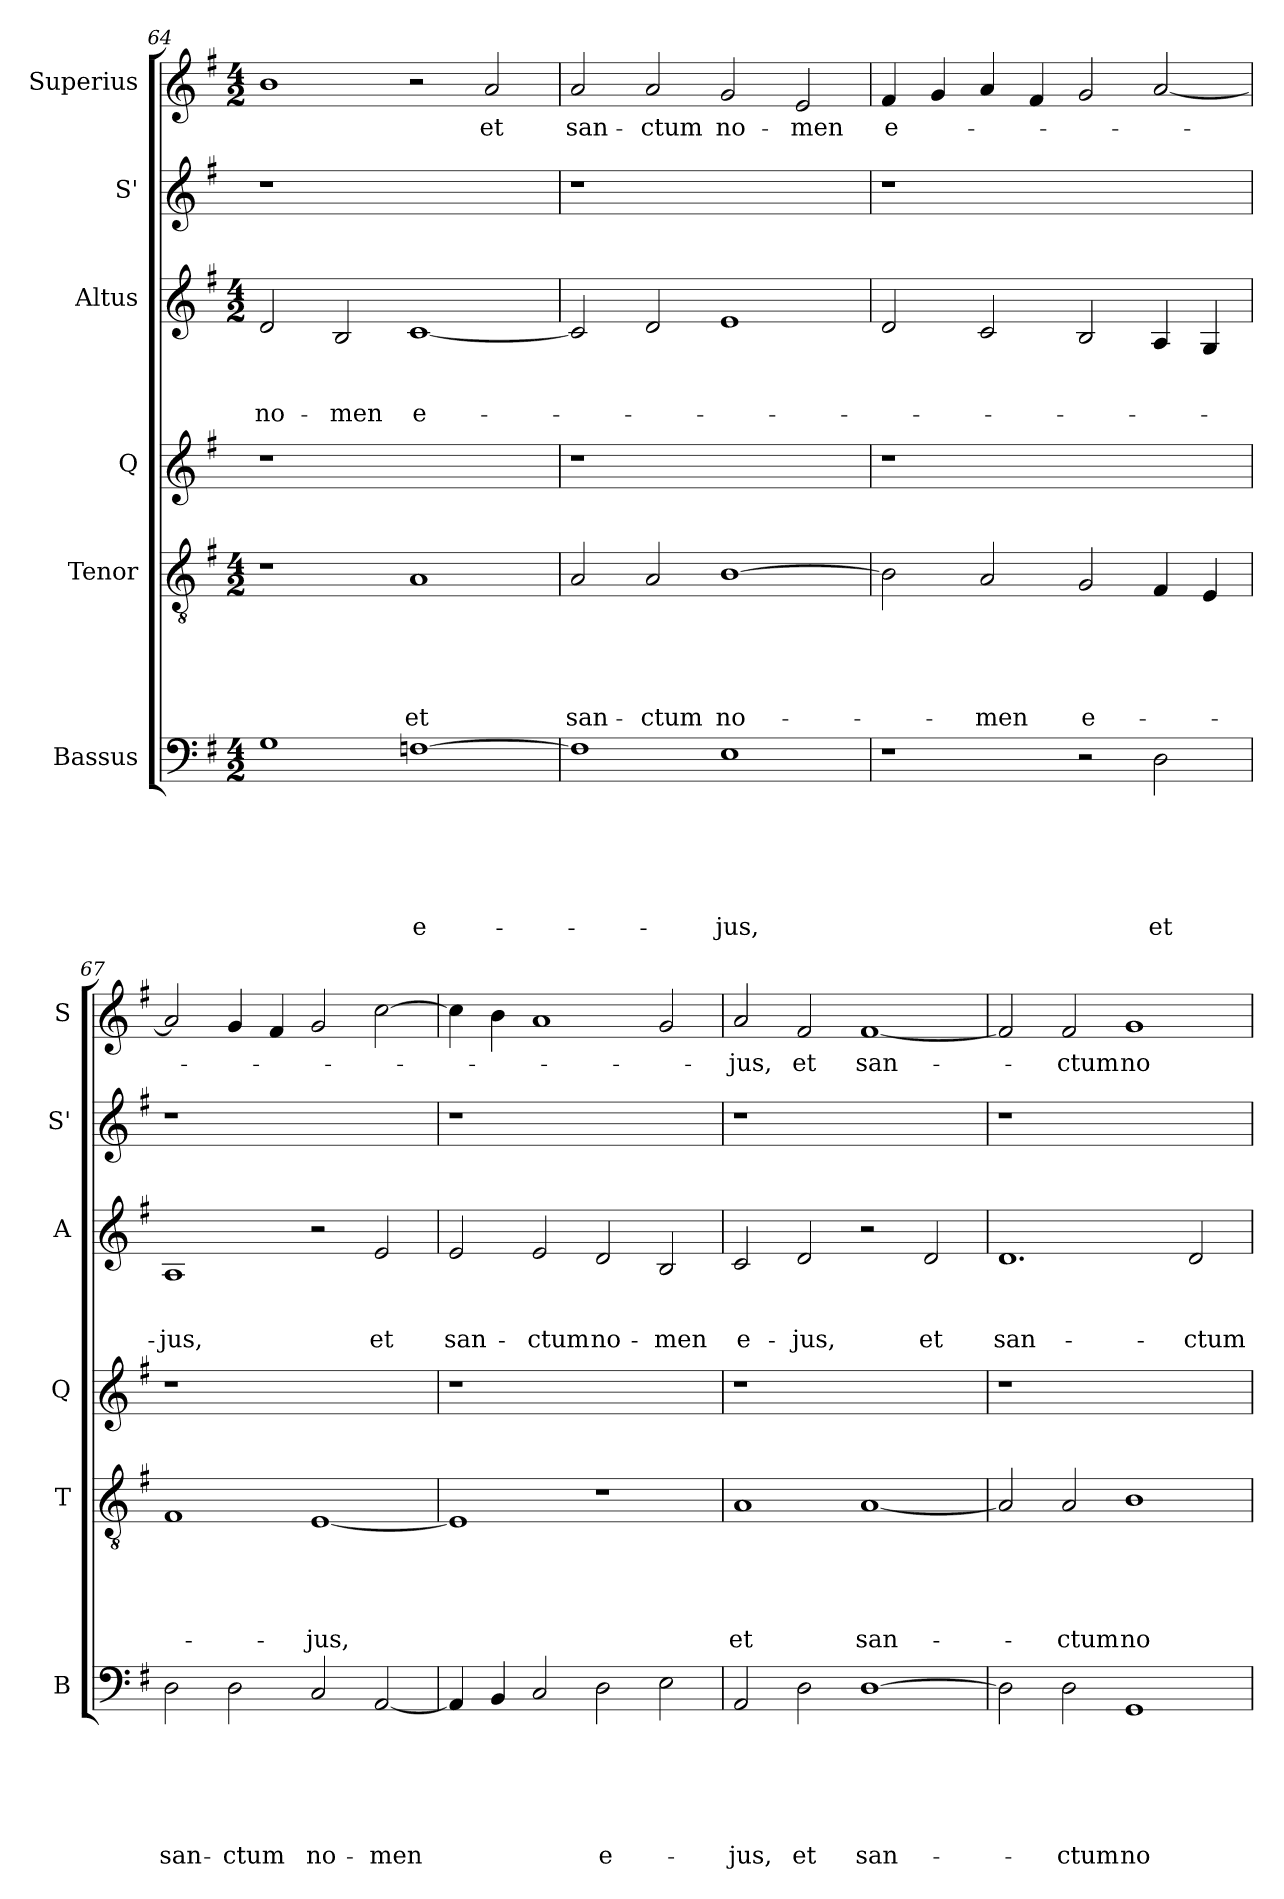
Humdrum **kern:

**kern	**text	**text	**text	**text	**text	**text	**kern	**text	**text	**text	**text	**text	**kern	**kern	**text	**text	**text	**kern	**kern	**text
*part6	*part6	*part6	*part6	*part6	*part6	*part6	*part5	*part5	*part5	*part5	*part5	*part5	*part4	*part3	*part3	*part3	*part3	*part2	*part1	*part1
*staff6	*staff6	*staff6	*staff6	*staff6	*staff6	*staff6	*staff5	*staff5	*staff5	*staff5	*staff5	*staff5	*staff4	*staff3	*staff3	*staff3	*staff3	*staff2	*staff1	*staff1
*I"Bassus	*	*	*	*	*	*	*I"Tenor	*	*	*	*	*	*I"Q	*I"Altus	*	*	*	*I"S'	*I"Superius	*
*I'B	*	*	*	*	*	*	*I'T	*	*	*	*	*	*I'Q	*I'A	*	*	*	*I'S'	*I'S	*
*clefF4	*	*	*	*	*	*	*clefGv2	*	*	*	*	*	*clefG2	*clefG2	*	*	*	*clefG2	*clefG2	*
*k[f#]	*	*	*	*	*	*	*k[f#]	*	*	*	*	*	*k[f#]	*k[f#]	*	*	*	*k[f#]	*k[f#]	*
*G:	*	*	*	*	*	*	*G:	*	*	*	*	*	*G:	*G:	*	*	*	*G:	*G:	*
*M4/2	*	*	*	*	*	*	*M4/2	*	*	*	*	*	*	*M4/2	*	*	*	*	*M4/2	*
=64	=64	=64	=64	=64	=64	=64	=64	=64	=64	=64	=64	=64	=64	=64	=64	=64	=64	=64	=64	=64
!	!	!	!	!	!	!	!	!	!	!	!	!	!	!	!	!	!LO:LY:b	!	!	!
1G	.	.	.	.	.	.	1r	.	.	.	.	.	1r	2d/	.	.	no-	1r	1b	.
!	!	!	!	!	!	!	!	!	!	!	!	!	!	!	!	!	!LO:LY:b	!	!	!
.	.	.	.	.	.	.	.	.	.	.	.	.	.	2B/	.	.	-men	.	.	.
!	!	!	!	!	!	!LO:LY:b:rj	!	!	!	!	!	!LO:LY:b	!	!	!	!	!LO:LY:b:rj	!	!	!
[>1Fn	.	.	.	.	.	e-	1A	.	.	.	.	et	1ryy	[<1c	.	.	e-	1ryy	2r	.
!	!	!	!	!	!	!	!	!	!	!	!	!	!	!	!	!	!	!	!	!LO:LY:b
.	.	.	.	.	.	.	.	.	.	.	.	.	.	.	.	.	.	.	2a/	et
=65	=65	=65	=65	=65	=65	=65	=65	=65	=65	=65	=65	=65	=65	=65	=65	=65	=65	=65	=65	=65
!	!	!	!	!	!	!	!	!	!	!	!	!LO:LY:b	!	!	!	!	!	!	!	!LO:LY:b
1F]	.	.	.	.	.	.	2A/	.	.	.	.	san-	1r	2c/]	.	.	.	1r	2a/	san-
!	!	!	!	!	!	!	!	!	!	!	!	!LO:LY:b	!	!	!	!	!	!	!	!LO:LY:b
.	.	.	.	.	.	.	2A/	.	.	.	.	-ctum	.	2d/	.	.	.	.	2a/	-ctum
!	!	!	!	!	!	!LO:LY:b	!	!	!	!	!	!LO:LY:b	!	!	!	!	!	!	!	!LO:LY:b
1E	.	.	.	.	.	-jus,	[>1B	.	.	.	.	no-	1ryy	1e	.	.	.	1ryy	2g/	no-
!	!	!	!	!	!	!	!	!	!	!	!	!	!	!	!	!	!	!	!	!LO:LY:b
.	.	.	.	.	.	.	.	.	.	.	.	.	.	.	.	.	.	.	2e/	-men
=66	=66	=66	=66	=66	=66	=66	=66	=66	=66	=66	=66	=66	=66	=66	=66	=66	=66	=66	=66	=66
!	!	!	!	!	!	!	!	!	!	!	!	!	!	!	!	!	!	!	!	!LO:LY:b
1r	.	.	.	.	.	.	2B\]	.	.	.	.	.	1r	2d/	.	.	.	1r	4f#/	e-
.	.	.	.	.	.	.	.	.	.	.	.	.	.	.	.	.	.	.	4g/	.
!	!	!	!	!	!	!	!	!	!	!	!	!LO:LY:b	!	!	!	!	!	!	!	!
.	.	.	.	.	.	.	2A/	.	.	.	.	-men	.	2c/	.	.	.	.	4a/	.
.	.	.	.	.	.	.	.	.	.	.	.	.	.	.	.	.	.	.	4f#/	.
!	!	!	!	!	!	!	!	!	!	!	!	!LO:LY:b	!	!	!	!	!	!	!	!
2r	.	.	.	.	.	.	2G/	.	.	.	.	e-	1ryy	2B/	.	.	.	1ryy	2g/	.
!	!	!	!	!	!	!LO:LY:b	!	!	!	!	!	!	!	!	!	!	!	!	!	!
2D\	.	.	.	.	.	et	4F#/	.	.	.	.	.	.	4A/	.	.	.	.	[<2a/	.
.	.	.	.	.	.	.	4E/	.	.	.	.	.	.	4G/	.	.	.	.	.	.
=67	=67	=67	=67	=67	=67	=67	=67	=67	=67	=67	=67	=67	=67	=67	=67	=67	=67	=67	=67	=67
!	!	!	!	!	!	!LO:LY:b	!	!	!	!	!	!	!	!	!	!	!LO:LY:b	!	!	!
2D\	.	.	.	.	.	san-	1F#	.	.	.	.	.	1r	1A	.	.	-jus,	1r	2a/]	.
!	!	!	!	!	!	!LO:LY:b	!	!	!	!	!	!	!	!	!	!	!	!	!	!
2D\	.	.	.	.	.	-ctum	.	.	.	.	.	.	.	.	.	.	.	.	4g/	.
.	.	.	.	.	.	.	.	.	.	.	.	.	.	.	.	.	.	.	4f#/	.
!	!	!	!	!	!	!LO:LY:b	!	!	!	!	!	!LO:LY:b	!	!	!	!	!	!	!	!
2C/	.	.	.	.	.	no-	[<1E	.	.	.	.	-jus,	1ryy	2r	.	.	.	1ryy	2g/	.
!	!	!	!	!	!	!LO:LY:b	!	!	!	!	!	!	!	!	!	!	!LO:LY:b	!	!	!
[<2AA/	.	.	.	.	.	-men	.	.	.	.	.	.	.	2e/	.	.	et	.	[<2cc\	.
!!LO:LB:g=z
=68	=68	=68	=68	=68	=68	=68	=68	=68	=68	=68	=68	=68	=68	=68	=68	=68	=68	=68	=68	=68
!	!	!	!	!	!	!	!	!	!	!	!	!	!	!	!	!	!LO:LY:b	!	!	!
4AA/]	.	.	.	.	.	.	1E]	.	.	.	.	.	1r	2e/	.	.	san-	1r	4cc\]	.
4BB/	.	.	.	.	.	.	.	.	.	.	.	.	.	.	.	.	.	.	4b\	.
!	!	!	!	!	!	!	!	!	!	!	!	!	!	!	!	!	!LO:LY:b	!	!	!
2C/	.	.	.	.	.	.	.	.	.	.	.	.	.	2e/	.	.	-ctum	.	1a	.
!	!	!	!	!	!	!LO:LY:b	!	!	!	!	!	!	!	!	!	!	!LO:LY:b	!	!	!
2D\	.	.	.	.	.	e-	1r	.	.	.	.	.	1ryy	2d/	.	.	no-	1ryy	.	.
!	!	!	!	!	!	!	!	!	!	!	!	!	!	!	!	!	!LO:LY:b	!	!	!
2E\	.	.	.	.	.	.	.	.	.	.	.	.	.	2B/	.	.	-men	.	2g/	.
=69	=69	=69	=69	=69	=69	=69	=69	=69	=69	=69	=69	=69	=69	=69	=69	=69	=69	=69	=69	=69
!	!	!	!	!	!	!LO:LY:b	!	!	!	!	!	!LO:LY:b	!	!	!	!	!LO:LY:b	!	!	!LO:LY:b
2AA/	.	.	.	.	.	-jus,	1A	.	.	.	.	et	1r	2c/	.	.	e-	1r	2a/	-jus,
!	!	!	!	!	!	!LO:LY:b	!	!	!	!	!	!	!	!	!	!	!LO:LY:b	!	!	!LO:LY:b
2D\	.	.	.	.	.	et	.	.	.	.	.	.	.	2d/	.	.	-jus,	.	2f#/	et
!	!	!	!	!	!	!LO:LY:b	!	!	!	!	!	!LO:LY:b	!	!	!	!	!	!	!	!LO:LY:b
[>1D	.	.	.	.	.	san-	[<1A	.	.	.	.	san-	1ryy	2r	.	.	.	1ryy	[<1f#	san-
!	!	!	!	!	!	!	!	!	!	!	!	!	!	!	!	!	!LO:LY:b	!	!	!
.	.	.	.	.	.	.	.	.	.	.	.	.	.	2d/	.	.	et	.	.	.
=70	=70	=70	=70	=70	=70	=70	=70	=70	=70	=70	=70	=70	=70	=70	=70	=70	=70	=70	=70	=70
!	!	!	!	!	!	!	!	!	!	!	!	!	!	!	!	!	!LO:LY:b	!	!	!
2D\]	.	.	.	.	.	.	2A/]	.	.	.	.	.	1r	1.d	.	.	san-	1r	2f#/]	.
!	!	!	!	!	!	!LO:LY:b	!	!	!	!	!	!LO:LY:b	!	!	!	!	!	!	!	!LO:LY:b
2D\	.	.	.	.	.	-ctum	2A/	.	.	.	.	-ctum	.	.	.	.	.	.	2f#/	-ctum
!	!	!	!	!	!	!LO:LY:b	!	!	!	!	!	!LO:LY:b	!	!	!	!	!	!	!	!LO:LY:b
1GG	.	.	.	.	.	no-	1B	.	.	.	.	no-	1ryy	.	.	.	.	1ryy	1g	no-
!	!	!	!	!	!	!	!	!	!	!	!	!	!	!	!	!	!LO:LY:b	!	!	!
.	.	.	.	.	.	.	.	.	.	.	.	.	.	2d/	.	.	-ctum	.	.	.
=	=	=	=	=	=	=	=	=	=	=	=	=	=	=	=	=	=	=	=	=
*-	*-	*-	*-	*-	*-	*-	*-	*-	*-	*-	*-	*-	*-	*-	*-	*-	*-	*-	*-	*-
